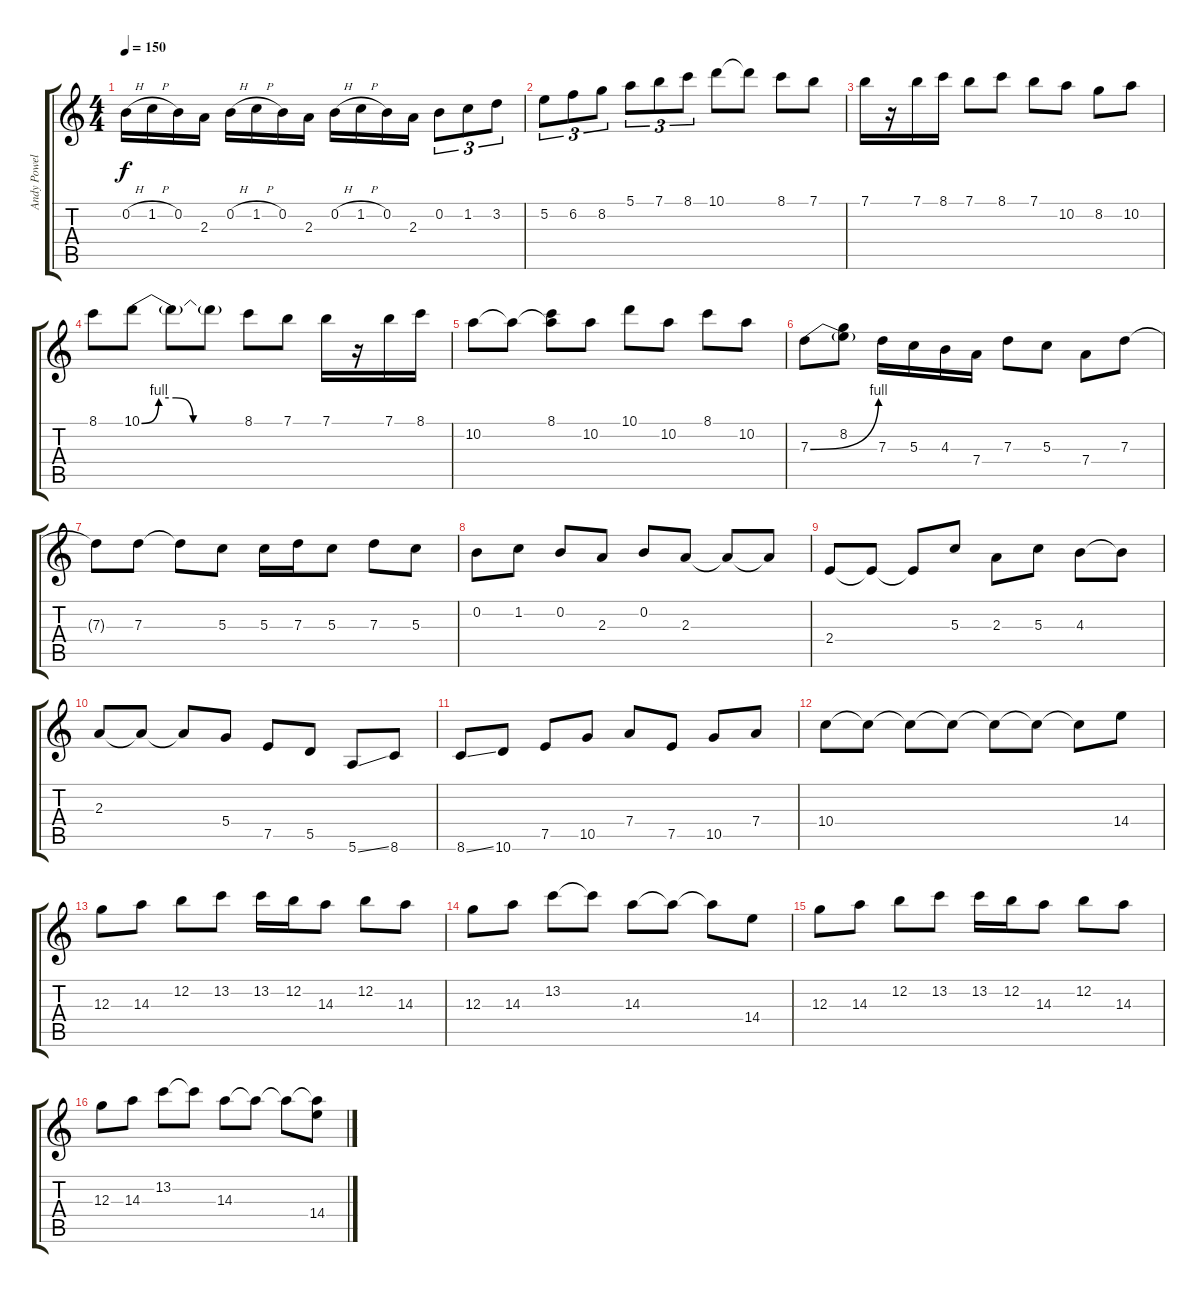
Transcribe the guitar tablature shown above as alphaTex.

\track ("Andy Powell (also solo guitar)" "Andy Powel") {instrument overdrivenguitar}
\staff {score tabs}
\tuning (E4 B3 G3 D3 A2 E2) {hide}
\ts (4 4)
\tempo 150
\clef g2
\ks c
0.2{h}.16{dy f} 1.2{h}.16 0.2.16 2.3.16 0.2{h}.16 1.2{h}.16 0.2.16 2.3.16 0.2{h}.16 1.2{h}.16 0.2.16 2.3.16 0.2.8{tu (3 2)} 1.2.8{tu (3 2)} 3.2.8{tu (3 2)} |
5.2.8{tu (3 2)} 6.2.8{tu (3 2)} 8.2.8{tu (3 2)} 5.1.8{tu (3 2)} 7.1.8{tu (3 2)} 8.1.8{tu (3 2)} 10.1.8 10.1{t}.8 8.1.8 7.1.8 |
7.1.16 r.16 7.1.16 8.1.16 7.1.8 8.1.8 7.1.8 10.2.8 8.2.8 10.2.8 |
8.1.8 10.1{be (custom 0 0 10 4 20 4 30 0 60 0)}.8 10.1{t}.8 10.1{t}.8 8.1.8 7.1.8 7.1.16 r.16 7.1.16 8.1.16 |
10.2.8 10.2{t}.8 (8.1 10.2{t}).8 10.2.8 10.1.8 10.2.8 8.1.8 10.2.8 |
7.3{be (bend 0 0 60 4)}.8 (8.2 7.3{t}).8 7.3.16 5.3.16 4.3.16 7.4.16 7.3.8 5.3.8 7.4.8 7.3.8 |
7.3{t}.8 7.3.8 7.3{t}.8 5.3.8 5.3.16 7.3.16 5.3.8 7.3.8 5.3.8 |
0.2.8 1.2.8 0.2.8 2.3.8 0.2.8 2.3.8 2.3{t}.8 2.3{t}.8 |
2.4.8 2.4{t}.8 2.4{t}.8 5.3.8 2.3.8 5.3.8 4.3.8 4.3{t}.8 |
2.3.8 2.3{t}.8 2.3{t}.8 5.4.8 7.5.8 5.5.8 5.6{ss}.8 8.6.8 |
8.6{ss}.8 10.6.8 7.5.8 10.5.8 7.4.8 7.5.8 10.5.8 7.4.8 |
10.4.8 10.4{t}.8 10.4{t}.8 10.4{t}.8 10.4{t}.8 10.4{t}.8 10.4{t}.8 14.4.8 |
12.3.8 14.3.8 12.2.8 13.2.8 13.2.16 12.2.16 14.3.8 12.2.8 14.3.8 |
12.3.8 14.3.8 13.2.8 13.2{t}.8 14.3.8 14.3{t}.8 14.3{t}.8 14.4.8 |
12.3.8 14.3.8 12.2.8 13.2.8 13.2.16 12.2.16 14.3.8 12.2.8 14.3.8 |
12.3.8 14.3.8 13.2.8 13.2{t}.8 14.3.8 14.3{t}.8 14.3{t}.8 (14.3{t} 14.4).8
